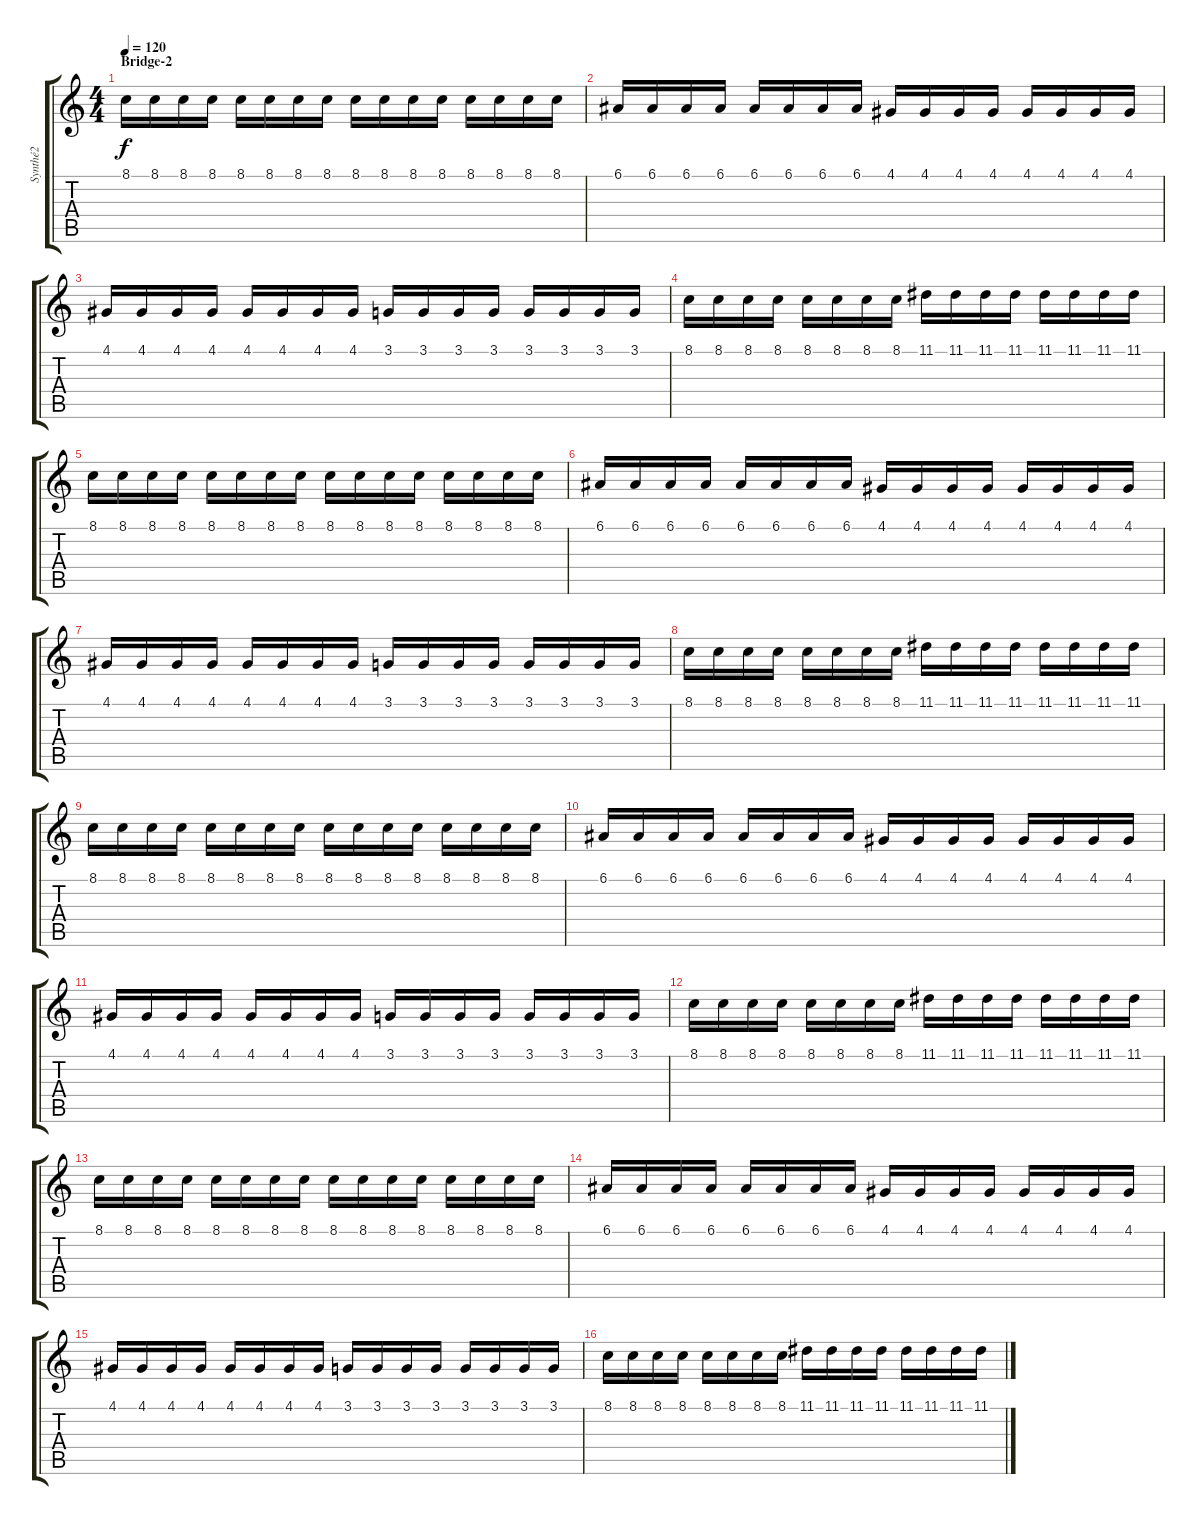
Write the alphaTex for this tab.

\track ("Synthé2" "Synthé2") {instrument piccolo}
\staff {score tabs}
\tuning (E4 B3 G3 D3 A2 E2) {hide}
\ts (4 4)
\section ("" "Bridge-2")
\tempo 120
\clef g2
\ks c
8.1.16{dy f} 8.1.16 8.1.16 8.1.16 8.1.16 8.1.16 8.1.16 8.1.16 8.1.16 8.1.16 8.1.16 8.1.16 8.1.16 8.1.16 8.1.16 8.1.16 |
6.1.16 6.1.16 6.1.16 6.1.16 6.1.16 6.1.16 6.1.16 6.1.16 4.1.16 4.1.16 4.1.16 4.1.16 4.1.16 4.1.16 4.1.16 4.1.16 |
4.1.16 4.1.16 4.1.16 4.1.16 4.1.16 4.1.16 4.1.16 4.1.16 3.1.16 3.1.16 3.1.16 3.1.16 3.1.16 3.1.16 3.1.16 3.1.16 |
8.1.16 8.1.16 8.1.16 8.1.16 8.1.16 8.1.16 8.1.16 8.1.16 11.1.16 11.1.16 11.1.16 11.1.16 11.1.16 11.1.16 11.1.16 11.1.16 |
8.1.16 8.1.16 8.1.16 8.1.16 8.1.16 8.1.16 8.1.16 8.1.16 8.1.16 8.1.16 8.1.16 8.1.16 8.1.16 8.1.16 8.1.16 8.1.16 |
6.1.16 6.1.16 6.1.16 6.1.16 6.1.16 6.1.16 6.1.16 6.1.16 4.1.16 4.1.16 4.1.16 4.1.16 4.1.16 4.1.16 4.1.16 4.1.16 |
4.1.16 4.1.16 4.1.16 4.1.16 4.1.16 4.1.16 4.1.16 4.1.16 3.1.16 3.1.16 3.1.16 3.1.16 3.1.16 3.1.16 3.1.16 3.1.16 |
8.1.16 8.1.16 8.1.16 8.1.16 8.1.16 8.1.16 8.1.16 8.1.16 11.1.16 11.1.16 11.1.16 11.1.16 11.1.16 11.1.16 11.1.16 11.1.16 |
8.1.16 8.1.16 8.1.16 8.1.16 8.1.16 8.1.16 8.1.16 8.1.16 8.1.16 8.1.16 8.1.16 8.1.16 8.1.16 8.1.16 8.1.16 8.1.16 |
6.1.16 6.1.16 6.1.16 6.1.16 6.1.16 6.1.16 6.1.16 6.1.16 4.1.16 4.1.16 4.1.16 4.1.16 4.1.16 4.1.16 4.1.16 4.1.16 |
4.1.16 4.1.16 4.1.16 4.1.16 4.1.16 4.1.16 4.1.16 4.1.16 3.1.16 3.1.16 3.1.16 3.1.16 3.1.16 3.1.16 3.1.16 3.1.16 |
8.1.16 8.1.16 8.1.16 8.1.16 8.1.16 8.1.16 8.1.16 8.1.16 11.1.16 11.1.16 11.1.16 11.1.16 11.1.16 11.1.16 11.1.16 11.1.16 |
8.1.16 8.1.16 8.1.16 8.1.16 8.1.16 8.1.16 8.1.16 8.1.16 8.1.16 8.1.16 8.1.16 8.1.16 8.1.16 8.1.16 8.1.16 8.1.16 |
6.1.16 6.1.16 6.1.16 6.1.16 6.1.16 6.1.16 6.1.16 6.1.16 4.1.16 4.1.16 4.1.16 4.1.16 4.1.16 4.1.16 4.1.16 4.1.16 |
4.1.16 4.1.16 4.1.16 4.1.16 4.1.16 4.1.16 4.1.16 4.1.16 3.1.16 3.1.16 3.1.16 3.1.16 3.1.16 3.1.16 3.1.16 3.1.16 |
8.1.16 8.1.16 8.1.16 8.1.16 8.1.16 8.1.16 8.1.16 8.1.16 11.1.16 11.1.16 11.1.16 11.1.16 11.1.16 11.1.16 11.1.16 11.1.16
